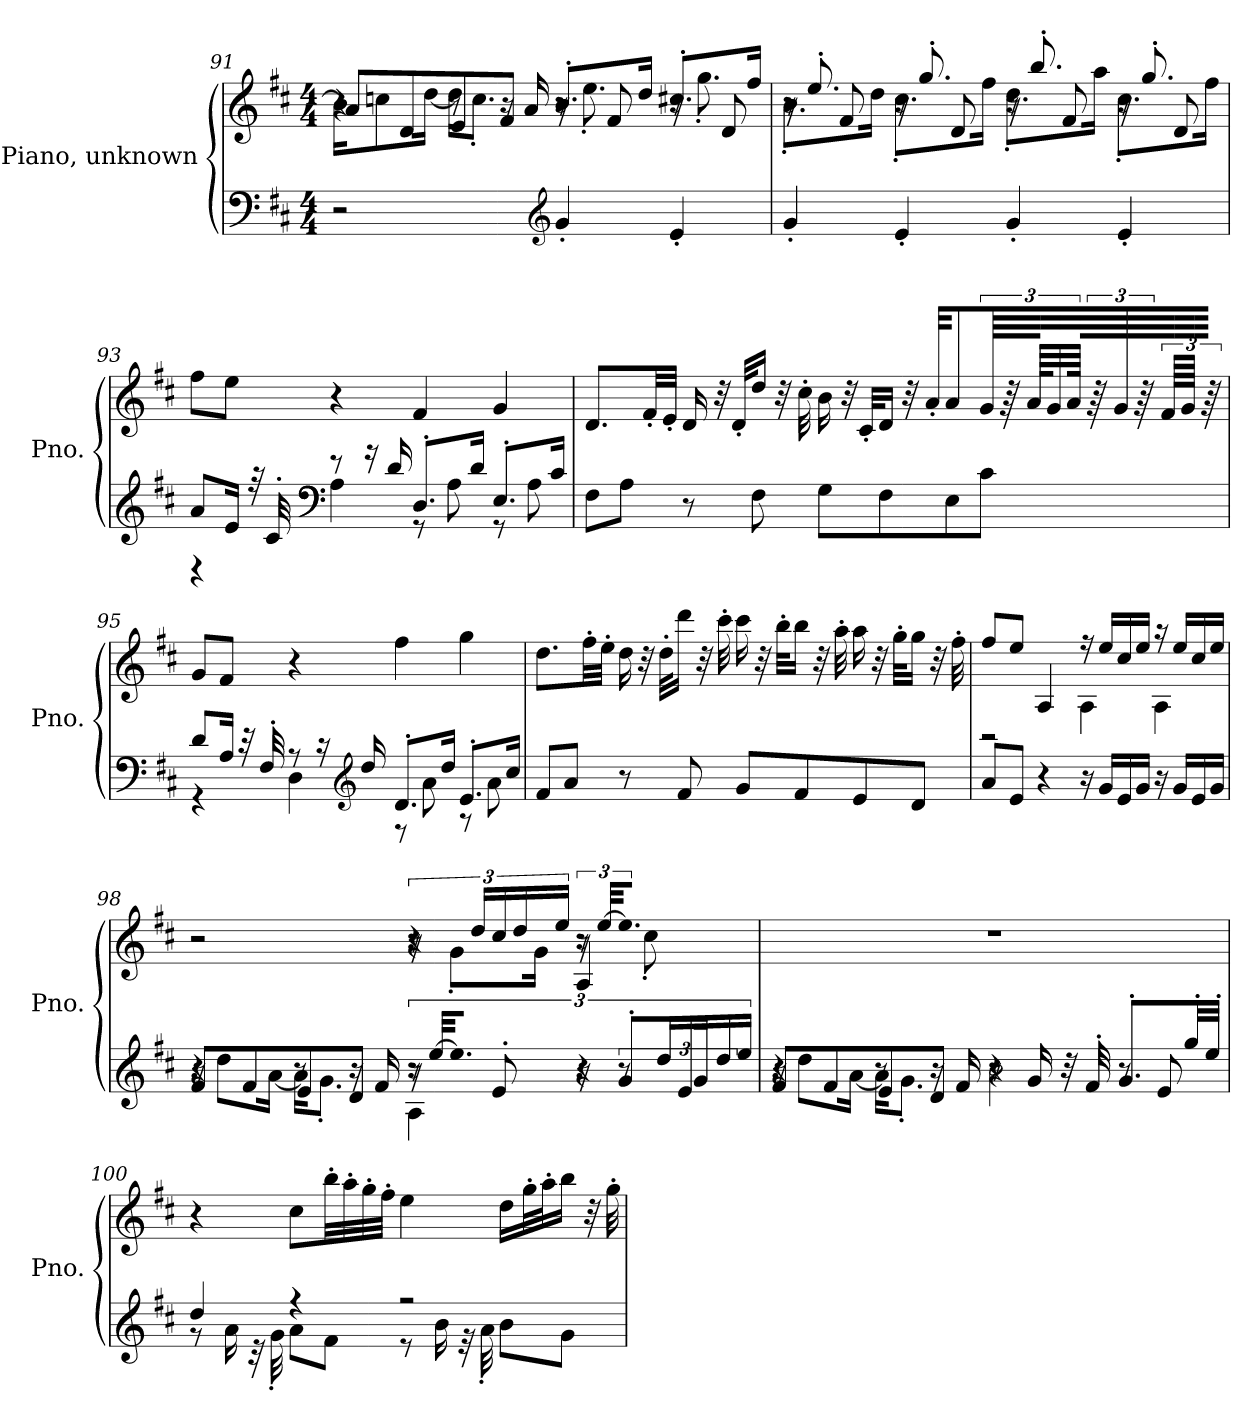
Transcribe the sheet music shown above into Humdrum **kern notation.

**kern	**kern
*part1	*part1
*staff2	*staff1
*I"Piano, unknown	*
*I'Pno.	*
!!LO:PB:g=z
*clefF4	*clefG2
*k[f#c#]	*k[f#c#]
*M4/4	*M4/4
=91	=91
*	*^
*	*	*^
2r	4r	16b\KL]	8a/L
.	.	8ccn\	.
.	.	.	8d/
.	.	[16dd\Jk	.
.	8r	16dd\KL]	8e/
.	.	8.cc'\J	.
.	16r	.	8f#/J
.	16a/	.	.
*clefG2	*	*	*
4g'/	8.b'/L	16r	8r
.	.	8.ee'\	.
.	.	.	8f#/
.	16dd/Jk	.	.
4e'/	8.cc#X'/L	16r	8r
.	.	8.gg'\	.
.	.	.	8d/
.	16ff#/Jk	.	.
=92	=92	=92	=92
4g'/	16r	8.b'\L	8r
.	8.ee'/	.	.
.	.	.	8f#/
.	.	16dd\Jk	.
4e'/	16r	8.cc#'\L	8r
.	8.gg'/	.	.
.	.	.	8d/
.	.	16ff#\Jk	.
4g'/	16r	8.dd'\L	8r
.	8.bb'/	.	.
.	.	.	8f#/
.	.	16aa\Jk	.
4e'/	16r	8.cc#'\L	8r
.	8.gg'/	.	.
.	.	.	8d/
.	.	16ff#\Jk	.
*	*v	*v	*v
!!LO:LB:g=z
=93	=93
*^	*
8a/L	4r	8ff#\L
16e/Jk	.	8ee\J
32r	.	.
32c#'/	.	.
*clefF4	*	*
8r	4A\	4r
16r	.	.
16d/	.	.
8.D'/L	8r	4f#/
.	8A\	.
16d/Jk	.	.
8.E'/L	8r	4g/
.	8A\	.
16c#/Jk	.	.
*v	*v	*
=94	=94
8F#\L	8.d/L
8A\J	.
.	32f#'/LL
.	32e'/JJJ
8r	16d/
.	32r
.	32d'/KLL
8F#\	16dd/JJ
.	32r
.	32cc#'\
8G\L	16b\
.	32r
.	32c#'/KLL
8F#\	16d/JJ
.	32r
.	32a'/KKL
8E\	8a/
8c#\J	96g/Jkkk
.	96r
.	96a/KLLL
*	*Xbrackettup
.	48g/
.	96a/JJJk
*	*brackettup
.	96r
.	96g/
.	96r
.	96f#/LLLL
.	96g/JJJJ
.	96r
!!LO:LB:g=z
=95	=95
*^	*
8d/L	4r	8g/L
16A/Jk	.	8f#/J
32r	.	.
32F#'/	.	.
8r	4D\	4r
16r	.	.
*clefG2	*	*
16dd/	.	.
8.d'/L	8r	4ff#\
.	8a\	.
16dd/Jk	.	.
8.e'/L	8r	4gg\
.	8a\	.
16cc#/Jk	.	.
*v	*v	*
=96	=96
8f#/L	8.dd\L
8a/J	.
.	32ff#'\LL
.	32ee'\JJJ
8r	16dd\
.	32r
.	32dd'\KLL
8f#/	16ddd\JJ
.	32r
.	32ccc#'\
8g/L	16ccc#\
.	32r
.	32bb'\KLL
8f#/	16bb\JJ
.	32r
.	32aa'\
8e/	16aa\
.	32r
.	32gg'\KLL
8d/J	16gg\JJ
.	32r
.	32ff#'\
!!LO:LB:g=z
=97	=97
*	*^
8a/L	8ff#/L	2r
8e/J	8ee/J	.
4r	4A/	.
16r	16r	4A\
16g/LL	16ee/LL	.
16e/	16cc#/	.
16g/JJ	16ee/JJ	.
16r	16r	4A\
16g/LL	16ee/LL	.
16e/	16cc#/	.
16g/JJ	16ee/JJ	.
=98	=98	=98
*^	*	*^
*	*^	*	*	*
4r	16r	8f#/L	2r	2r	2r
.	8dd\L	.	.	.	.
.	.	8f#/	.	.	.
.	[16a\Jk	.	.	.	.
8r	16a\KL]	8e/	.	.	.
.	8.g'\J	.	.	.	.
16r	.	8d/J	.	.	.
16f#/	.	.	.	.	.
24r	4A\	8r	12r	16r	4r
[48ee/KKL	.	.	.	.	.
8.ee/J]	.	.	.	8g'\L	.
.	.	.	24dd/LL	.	.
*	*	*	*Xbrackettup	*	*
.	.	8e'/	24cc#/	.	.
.	.	.	24dd/	.	.
.	.	.	.	16g\Jk	.
.	.	.	24ee/JJ	.	.
*	*	*	*brackettup	*	*
12r	4r	16r	24r	8r	4A/
.	.	.	[48ee/KKL	.	.
.	.	8g'/L	8.ee/J]	.	.
24dd/LL	.	.	.	.	.
*Xbrackettup	*	*	*	*	*
24e/	.	.	.	8cc#'\	.
24dd/	.	.	.	.	.
.	.	16g/Jk	.	.	.
24ee/JJ	.	.	.	.	.
*	*	*	*v	*v	*v
!!LO:LB:g=z
=99	=99	=99	=99
4r	16r	8f#/L	1r
.	8dd\L	.	.
.	.	8f#/	.
.	[16a\Jk	.	.
8r	16a\KL]	8e/	.
.	8.g'\J	.	.
16r	.	8d/J	.
16f#/	.	.	.
8r	2b\	4r	.
16g/	.	.	.
32r	.	.	.
32f#'/	.	.	.
8.g'/L	.	8r	.
.	.	8e/	.
32gg'/LL	.	.	.
32ee'/JJJ	.	.	.
*	*v	*v	*
=100	=100	=100
4dd/	8r	4r
.	16a\	.
.	32r	.
.	32g'\	.
4r	8a\L	8cc#\L
.	8f#\J	32bb'\LL
.	.	32aa'\
.	.	32gg'\
.	.	32ff#'\JJJ
2r	8r	4ee\
.	16b\	.
.	32r	.
.	32a'\	.
.	8b\L	16dd\LL
.	.	32gg'\L
.	.	32aa'\J
.	8g\J	16bb\JJ
.	.	32r
.	.	32gg'\
*v	*v	*
=	=
*-	*-
